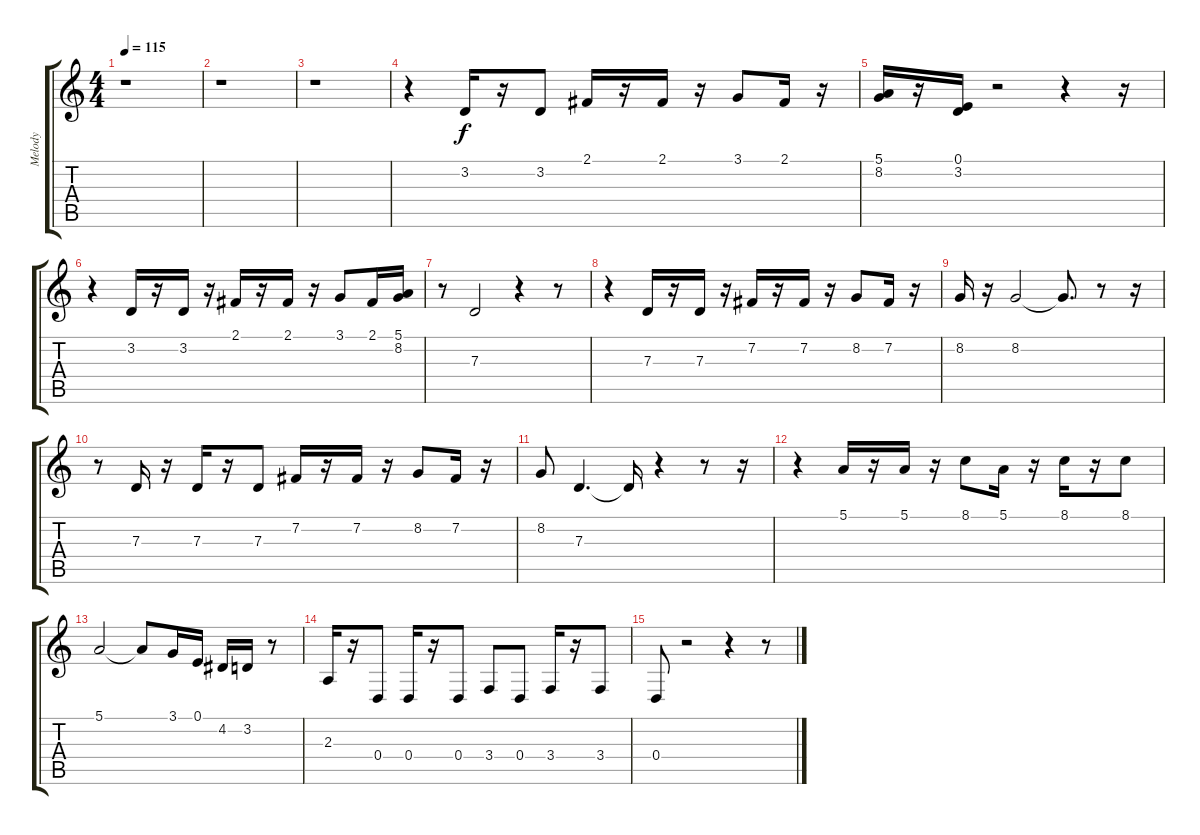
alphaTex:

\track ("Melody" "Melody") {instrument lead6voice}
\staff {score tabs}
\tuning (E4 B3 G3 D3 A2 E2) {hide}
\ts (4 4)
\tempo 115
\clef g2
\ks c
r.1{dy f} |
r.1 |
r.1 |
r.4 3.2.16 r.16 3.2.8 2.1.16 r.16 2.1.16 r.16 3.1.8 2.1.16 r.16 |
(5.1 8.2).16 r.16 (0.1 3.2).16 r.2 r.4 r.16 |
r.4 3.2.16 r.16 3.2.16 r.16 2.1.16 r.16 2.1.16 r.16 3.1.8 2.1.16 (5.1 8.2).16 |
r.8 7.3.2 r.4 r.8 |
r.4 7.3.16 r.16 7.3.16 r.16 7.2.16 r.16 7.2.16 r.16 8.2.8 7.2.16 r.16 |
8.2.16 r.16 8.2.2 8.2{t}.8{d} r.8 r.16 |
r.8 7.3.16 r.16 7.3.16 r.16 7.3.8 7.2.16 r.16 7.2.16 r.16 8.2.8 7.2.16 r.16 |
8.2.8 7.3.4{d} 7.3{t}.16 r.4 r.8 r.16 |
r.4 5.1.16 r.16 5.1.16 r.16 8.1.8 5.1.16 r.16 8.1.16 r.16 8.1.8 |
5.1.2 5.1{t}.8 3.1.16 0.1.16 4.2.16 3.2.16 r.8 |
2.3.16 r.16 0.4.8 0.4.16 r.16 0.4.8 3.4.8 0.4.8 3.4.16 r.16 3.4.8 |
0.4.8 r.2 r.4 r.8
